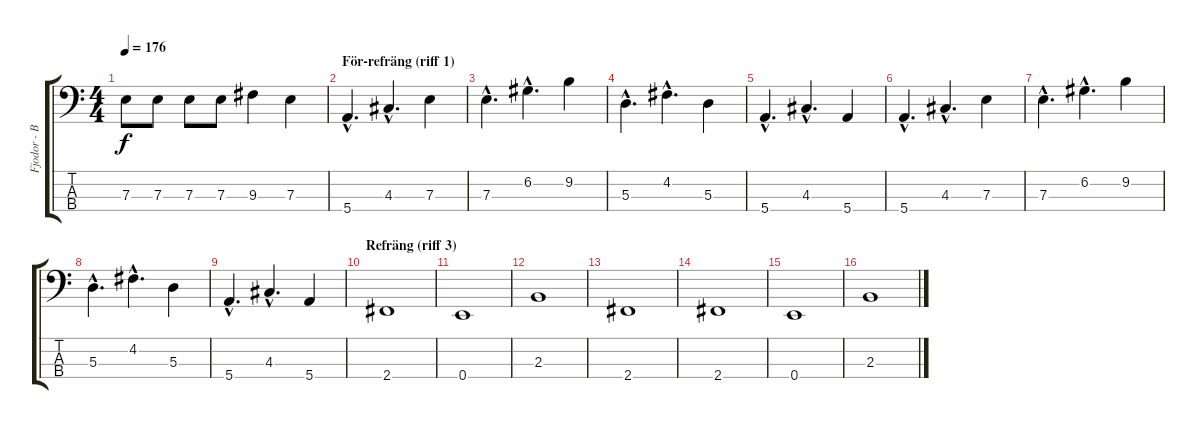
\track ("Fjodor - Bas" "Fjodor - B") {instrument electricbasspick}
\staff {score tabs}
\tuning (G2 D2 A1 E1) {hide}
\ts (4 4)
\tempo 176
\clef f4
\ks c
7.3{t}.8{dy f} 7.3.8 7.3.8 7.3.8 9.3.4 7.3.4 |
\section ("" "För-refräng (riff 1)")
5.4{hac}.4{d} 4.3{hac}.4{d} 7.3.4 |
7.3{hac}.4{d} 6.2{hac}.4{d} 9.2.4 |
5.3{hac}.4{d} 4.2{hac}.4{d} 5.3.4 |
5.4{hac}.4{d} 4.3{hac}.4{d} 5.4.4 |
5.4{hac}.4{d} 4.3{hac}.4{d} 7.3.4 |
7.3{hac}.4{d} 6.2{hac}.4{d} 9.2.4 |
5.3{hac}.4{d} 4.2{hac}.4{d} 5.3.4 |
5.4{hac}.4{d} 4.3{hac}.4{d} 5.4.4 |
\section ("" "Refräng (riff 3)")
2.4.1 |
0.4.1 |
2.3.1 |
2.4.1 |
2.4.1 |
0.4.1 |
2.3.1
